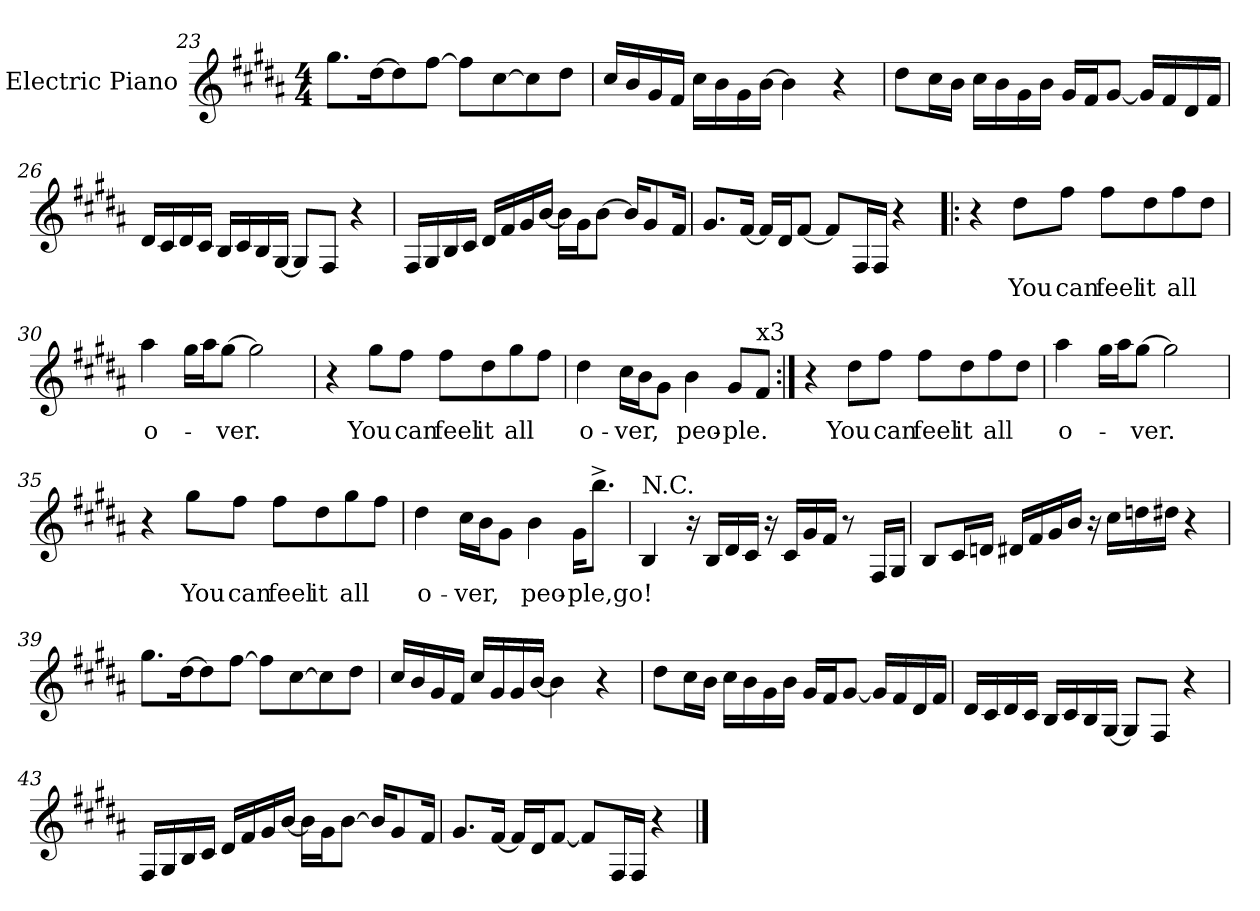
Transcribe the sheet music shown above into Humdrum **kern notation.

**kern	**text
*part1	*part1
*staff1	*staff1
*I"Electric Piano	*
*I'E.Pno	*
!!LO:PB:g=z
*clefG2	*
*k[f#c#g#d#a#]	*
*B:	*
*M4/4	*
=23	=23
8.gg#\L	.
[16dd#\K	.
8dd#\]	.
[8ff#\J	.
8ff#\L]	.
[8cc#\	.
8cc#\]	.
8dd#\J	.
=24	=24
16cc#/LL	.
16b/	.
16g#/	.
16f#/JJ	.
16cc#\LL	.
16b\	.
16g#\	.
[16b\JJ	.
4b\]	.
4r	.
=25	=25
8dd#\L	.
16cc#\L	.
16b\JJ	.
16cc#\LL	.
16b\	.
16g#\	.
16b\JJ	.
16g#/LL	.
16f#/J	.
[8g#/J	.
16g#/LL]	.
16f#/	.
16d#/	.
16f#/JJ	.
!!LO:LB:g=z
=26	=26
16d#/LL	.
16c#/	.
16d#/	.
16c#/JJ	.
16B/LL	.
16c#/	.
16B/	.
[16G#/JJ	.
8G#/L]	.
8F#/J	.
4r	.
=27	=27
16F#/LL	.
16G#/	.
16B/	.
16c#/JJ	.
16d#/LL	.
16f#/	.
16g#/	.
[16b/JJ	.
16b\LL]	.
16g#\J	.
[8b\J	.
16b/KL]	.
8g#/	.
16f#/Jk	.
=28	=28
8.g#/L	.
[16f#/Jk	.
16f#/LL]	.
16d#/J	.
[8f#/J	.
8f#/L]	.
16F#/L	.
16F#/JJ	.
4r	.
!!LO:LB:g=z
=29!|:	=29!|:
4r	.
8dd#\L	You
8ff#\J	can
8ff#\L	feel
8dd#\	it
8ff#\	all
8dd#\J	.
=30	=30
4aa#\	o-
16gg#\LL	.
16aa#\J	.
[8gg#\J	ver.
2gg#\]	.
=31	=31
4r	.
8gg#\L	You
8ff#\J	can
8ff#\L	feel
8dd#\	it
8gg#\	all
8ff#\J	.
=32	=32
4dd#\	o-
16cc#\LL	ver,
16b\J	.
8g#\J	.
4b\	peo-
8g#/L	ple.
!LO:TX:a:t=x3	!
8f#/J	.
!!LO:LB:g=z
=33:|!	=33:|!
4r	.
8dd#\L	You
8ff#\J	can
8ff#\L	feel
8dd#\	it
8ff#\	all
8dd#\J	.
=34	=34
4aa#\	o-
16gg#\LL	.
16aa#\J	.
[8gg#\J	ver.
2gg#\]	.
=35	=35
4r	.
8gg#\L	You
8ff#\J	can
8ff#\L	feel
8dd#\	it
8gg#\	all
8ff#\J	.
=36	=36
4dd#\	o-
16cc#\LL	ver,
16b\J	.
8g#\J	.
4b\	peo-
16g#\KL	ple,go!
8.bb^\J	.
!!LO:LB:g=z
=37	=37
!LO:TX:a:t=N.C.	!
4B/	.
16r	.
16B/LL	.
16d#/	.
16c#/JJ	.
16r	.
16c#/LL	.
16g#/	.
16f#/JJ	.
8r	.
16F#/LL	.
16G#/JJ	.
=38	=38
8B/L	.
16c#/L	.
16dn/JJ	.
16d#X/LL	.
16f#/	.
16g#/	.
16b/JJ	.
16r	.
16cc#\LL	.
16ddn\	.
16dd#X\JJ	.
4r	.
=39	=39
8.gg#\L	.
[16dd#\K	.
8dd#\]	.
[8ff#\J	.
8ff#\L]	.
[8cc#\	.
8cc#\]	.
8dd#\J	.
=40	=40
16cc#/LL	.
16b/	.
16g#/	.
16f#/JJ	.
16cc#/LL	.
16g#/	.
16g#/	.
[16b/JJ	.
4b\]	.
4r	.
!!LO:LB:g=z
=41	=41
8dd#\L	.
16cc#\L	.
16b\JJ	.
16cc#\LL	.
16b\	.
16g#\	.
16b\JJ	.
16g#/LL	.
16f#/J	.
[8g#/J	.
16g#/LL]	.
16f#/	.
16d#/	.
16f#/JJ	.
=42	=42
16d#/LL	.
16c#/	.
16d#/	.
16c#/JJ	.
16B/LL	.
16c#/	.
16B/	.
[16G#/JJ	.
8G#/L]	.
8F#/J	.
4r	.
=43	=43
16F#/LL	.
16G#/	.
16B/	.
16c#/JJ	.
16d#/LL	.
16f#/	.
16g#/	.
[16b/JJ	.
16b\LL]	.
16g#\J	.
[8b\J	.
16b/KL]	.
8g#/	.
16f#/Jk	.
=44	=44
8.g#/L	.
[16f#/Jk	.
16f#/LL]	.
16d#/J	.
[8f#/J	.
8f#/L]	.
16F#/L	.
16F#/JJ	.
4r	.
==	==
*-	*-
